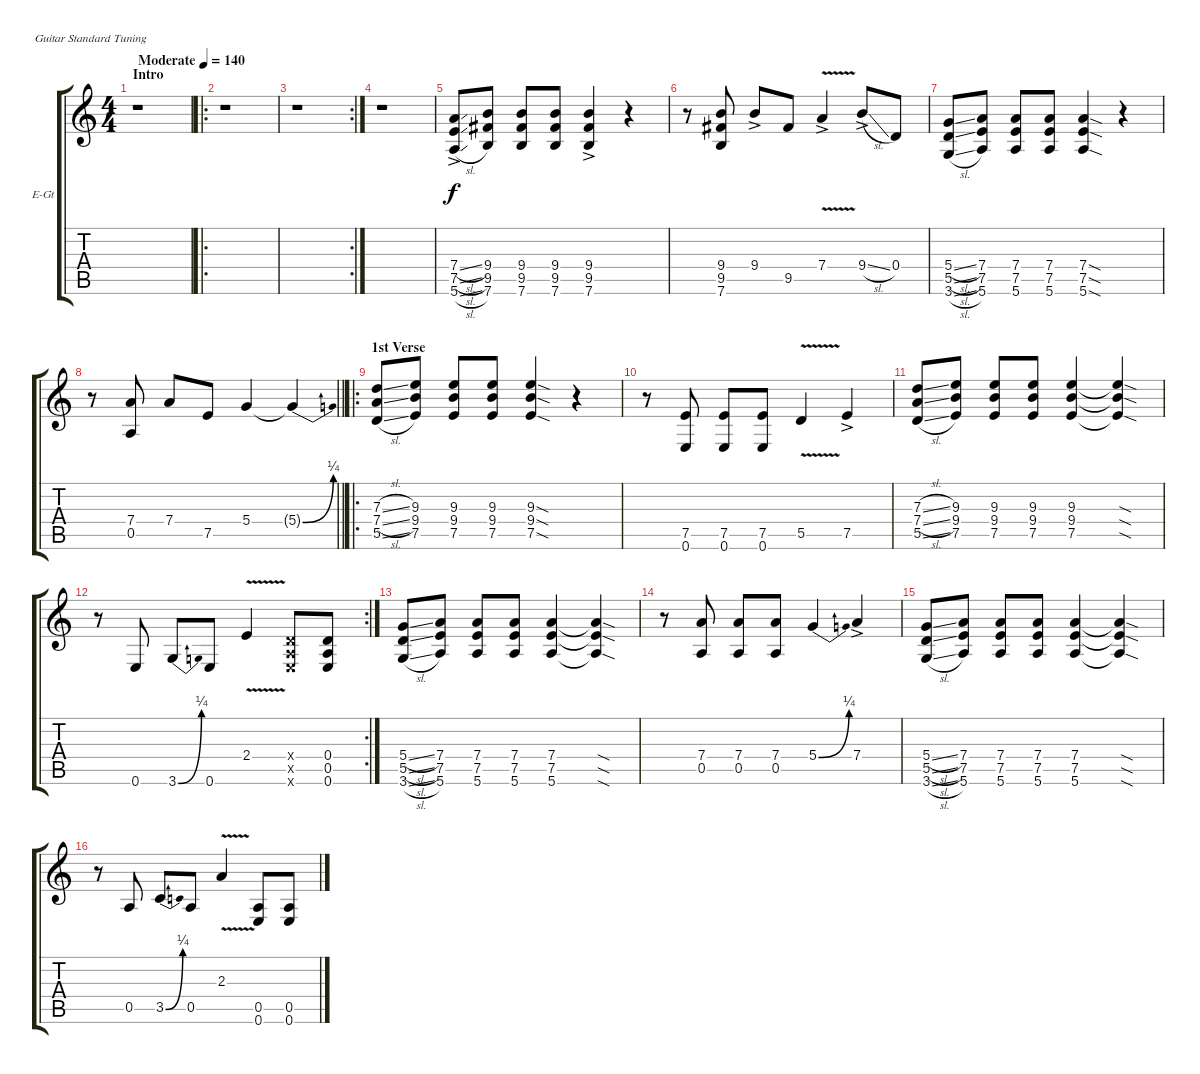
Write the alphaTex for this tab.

\bracketExtendMode groupsimilarinstruments
\firstSystemTrackNameOrientation horizontal
\otherSystemsTrackNameOrientation horizontal
\track ("Rhythm Guitar" "E-Gt") {instrument overdrivenguitar}
\staff {score tabs}
\tuning (E4 B3 G3 D3 A2 E2)
\ts (4 4)
\beaming (8 2 2 2 2)
\section ("" "Intro")
\tempo (140 "Moderate")
\clef g2
\ks c
r.1{dy f instrument overdrivenguitar} |
\ro
r.1 |
\rc 2
r.1 |
r.1 |
(7.4{sl} 7.5{sl} 5.6{sl ac}).8 (9.4 9.5 7.6).8 (9.4 9.5 7.6).8 (9.4 9.5 7.6).8 (9.4 9.5 7.6{ac}).4 r.4 |
r.8 (9.4 9.5 7.6).8 9.4{ac}.8 9.5.8 7.4{v ac}.4 9.4{sl ac}.8 0.4.8 |
(5.4{sl} 5.5{sl} 3.6{sl}).8 (7.4 7.5 5.6).8 (7.4 7.5 5.6).8 (7.4 7.5 5.6).8 (7.4{sod} 7.5{sod} 5.6{sod}).4 r.4 |
\barLineRight lightlight
r.8 (7.4 0.5).8 7.4.8 7.5.8 5.4.4 5.4{be (bend 0 0 60 1) t}.4 |
\ro
\section ("" "1st Verse")
(7.3{sl} 7.4{sl} 5.5{sl}).8 (9.3 9.4 7.5).8 (9.3 9.4 7.5).8 (9.3 9.4 7.5).8 (9.3{sod} 9.4{sod} 7.5{sod}).4 r.4 |
r.8 (7.5 0.6).8 (7.5 0.6).8 (7.5 0.6).8 5.5{v}.4 7.5{ac}.4 |
(7.3{sl} 7.4{sl} 5.5{sl}).8 (9.3 9.4 7.5).8 (9.3 9.4 7.5).8 (9.3 9.4 7.5).8 (9.3 9.4 7.5).4 (9.3{sod t} 9.4{sod t} 7.5{sod t}).4 |
\rc 2
r.8 0.6.8 3.6{be (bend 0 0 60 1)}.8 0.6.8 2.4{v}.4 (0.4{x} 0.5{x} 0.6{x}).8 (0.4 0.5 0.6).8 |
(5.4{sl} 5.5{sl} 3.6{sl}).8 (7.4 7.5 5.6).8 (7.4 7.5 5.6).8 (7.4 7.5 5.6).8 (7.4 7.5 5.6).4 (7.4{sod t} 7.5{sod t} 5.6{sod t}).4 |
r.8 (7.4 0.5).8 (7.4 0.5).8 (7.4 0.5).8 5.4{be (bend 0 0 60 1)}.4 7.4{ac}.4 |
(5.4{sl} 5.5{sl} 3.6{sl}).8 (7.4 7.5 5.6).8 (7.4 7.5 5.6).8 (7.4 7.5 5.6).8 (7.4 7.5 5.6).4 (7.4{sod t} 7.5{sod t} 5.6{sod t}).4 |
r.8 0.5.8 3.5{be (bend 0 0 60 1)}.8 0.5.8 2.3{v}.4 (0.5 0.6).8 (0.5 0.6).8
